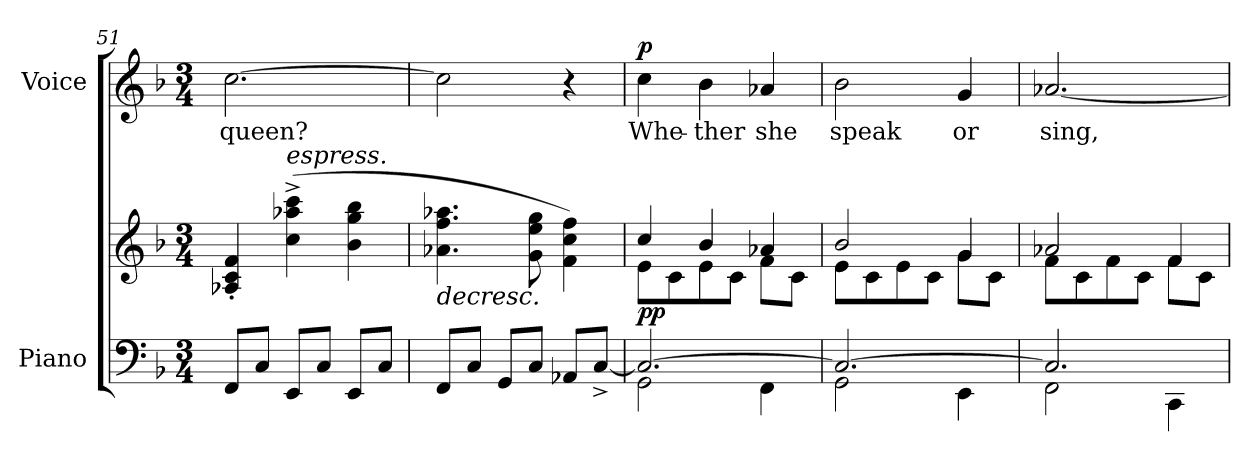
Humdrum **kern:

**kern	**kern	**dynam	**kern	**text	**dynam
*part2	*part2	*part2	*part1	*part1	*part1
*staff3	*staff2	*staff2/3	*staff1	*staff1	*staff1
*I"Piano	*	*	*I"Voice	*	*
*I'Pno	*	*	*	*	*
*clefF4	*clefG2	*	*clefG2	*	*
*k[b-]	*k[b-]	*	*k[b-]	*	*
*M3/4	*M3/4	*	*M3/4	*	*
=51	=51	=51	=51	=51	=51
8FF/L	4A-X/' 4c/' 4f/'	.	[2.cc\	queen?	.
8C/J	.	.	.	.	.
!	!LO:TX:i:t=espress.	!	!	!	!
8EE/L	(4cc\^ 4aa-X\^ 4ccc\^	.	.	.	.
8C/J	.	.	.	.	.
8EE/L	4b-\ 4gg\ 4bb-\	.	.	.	.
8C/J	.	.	.	.	.
=52	=52	=52	=52	=52	=52
!	!	!LO:HP:b	!	!	!
8FF/L	4.a-X\ 4.ff\ 4.aa-X\	>	2cc\]	.	.
8C/J	.	.	.	.	.
8GG/L	.	.	.	.	.
8C/J	8g\ 8ee\ 8gg\	.	.	.	.
8AA-X/L	4f\ 4cc\ 4ff\)	.	4r	.	.
[8C^/J	.	.	.	.	.
=53	=53	=53	=53	=53	=53
*^	*^	*	*	*	*
!	!	!	!	!LO:DY:b	!	!	!LO:DY:a
2.C/_	2GG\	4cc/	8e\L	pp	4cc\	Whe-	p
.	.	.	8c\	.	.	.	.
.	.	4b-/	8e\	.	4b-\	-ther	.
.	.	.	8c\J	.	.	.	.
.	4FF\	4a-X/	8f\L	.	4a-X/	she	.
.	.	.	8c\J	.	.	.	.
=54	=54	=54	=54	=54	=54	=54	=54
2.C/_	2GG\	2b-/	8e\L	.	2b-\	speak	.
.	.	.	8c\	.	.	.	.
.	.	.	8e\	.	.	.	.
.	.	.	8c\J	.	.	.	.
.	4EE\	4g/	8g\L	.	4g/	or	.
.	.	.	8c\J	.	.	.	.
=55	=55	=55	=55	=55	=55	=55	=55
2.C/]	2FF\	2a-X/	8f\L	.	[2.a-X/	sing,	.
.	.	.	8c\	.	.	.	.
.	.	.	8f\	.	.	.	.
.	.	.	8c\J	.	.	.	.
.	4CC\	4f/	8f\L	.	.	.	.
.	.	.	8c\J	.	.	.	.
*v	*v	*	*	*	*	*	*
*	*v	*v	*	*	*	*
.	.	]	.	.	.
=	=	=	=	=	=
*-	*-	*-	*-	*-	*-
